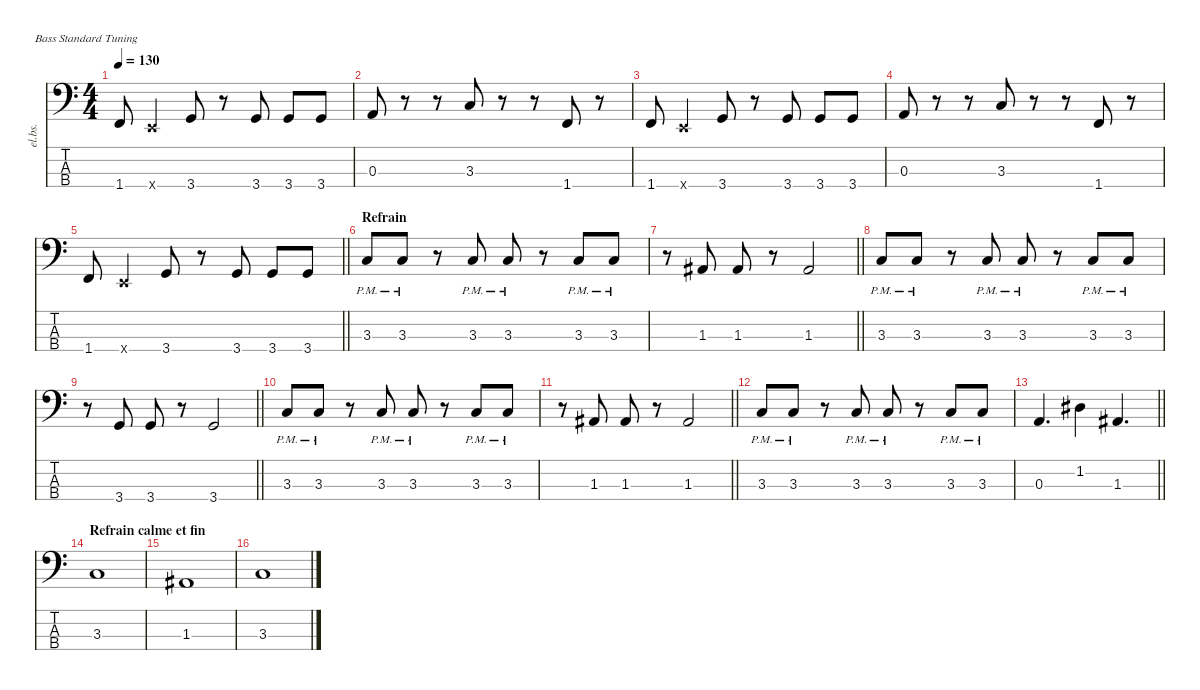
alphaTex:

\defaultSystemsLayout 4
\hideDynamics
\bracketExtendMode nobrackets
\otherSystemsTrackNameOrientation horizontal
\track ("Chipon" "el.bs.") {instrument electricbassfinger}
\staff {score tabs}
\tuning (G2 D2 A1 E1)
\ts (4 4)
\tempo 130
\clef f4
\ks c
1.4.8{dy mf} 0.4{x}.4 3.4.8{dy f} r.8 3.4.8 3.4.8 3.4.8 |
0.3.8 r.8 r.8 3.3.8 r.8 r.8 1.4.8 r.8 |
1.4.8{dy mf} 0.4{x}.4 3.4.8{dy f} r.8 3.4.8 3.4.8 3.4.8 |
0.3.8 r.8 r.8 3.3.8 r.8 r.8 1.4.8 r.8 |
\barLineRight lightlight
1.4.8{dy mf} 0.4{x}.4 3.4.8{dy f} r.8 3.4.8 3.4.8 3.4.8 |
\section ("" "Refrain")
3.3{pm}.8 3.3{pm}.8 r.8 3.3{pm}.8 3.3{pm}.8 r.8 3.3{pm}.8 3.3{pm}.8 |
\barLineRight lightlight
r.8 1.3{acc #}.8 1.3{acc #}.8 r.8 1.3{acc #}.2 |
3.3{pm}.8 3.3{pm}.8 r.8 3.3{pm}.8 3.3{pm}.8 r.8 3.3{pm}.8 3.3{pm}.8 |
\barLineRight lightlight
r.8 3.4.8 3.4.8 r.8 3.4.2 |
3.3{pm}.8 3.3{pm}.8 r.8 3.3{pm}.8 3.3{pm}.8 r.8 3.3{pm}.8 3.3{pm}.8 |
\barLineRight lightlight
r.8 1.3{acc #}.8 1.3{acc #}.8 r.8 1.3{acc #}.2 |
3.3{pm}.8 3.3{pm}.8 r.8 3.3{pm}.8 3.3{pm}.8 r.8 3.3{pm}.8 3.3{pm}.8 |
\barLineRight lightlight
0.3.4{d} 1.2{acc #}.4 1.3{acc #}.4{d} |
\section ("" "Refrain calme et fin")
3.3.1{beam Up} |
1.3{acc #}.1{beam Up} |
3.3.1{beam Up}
